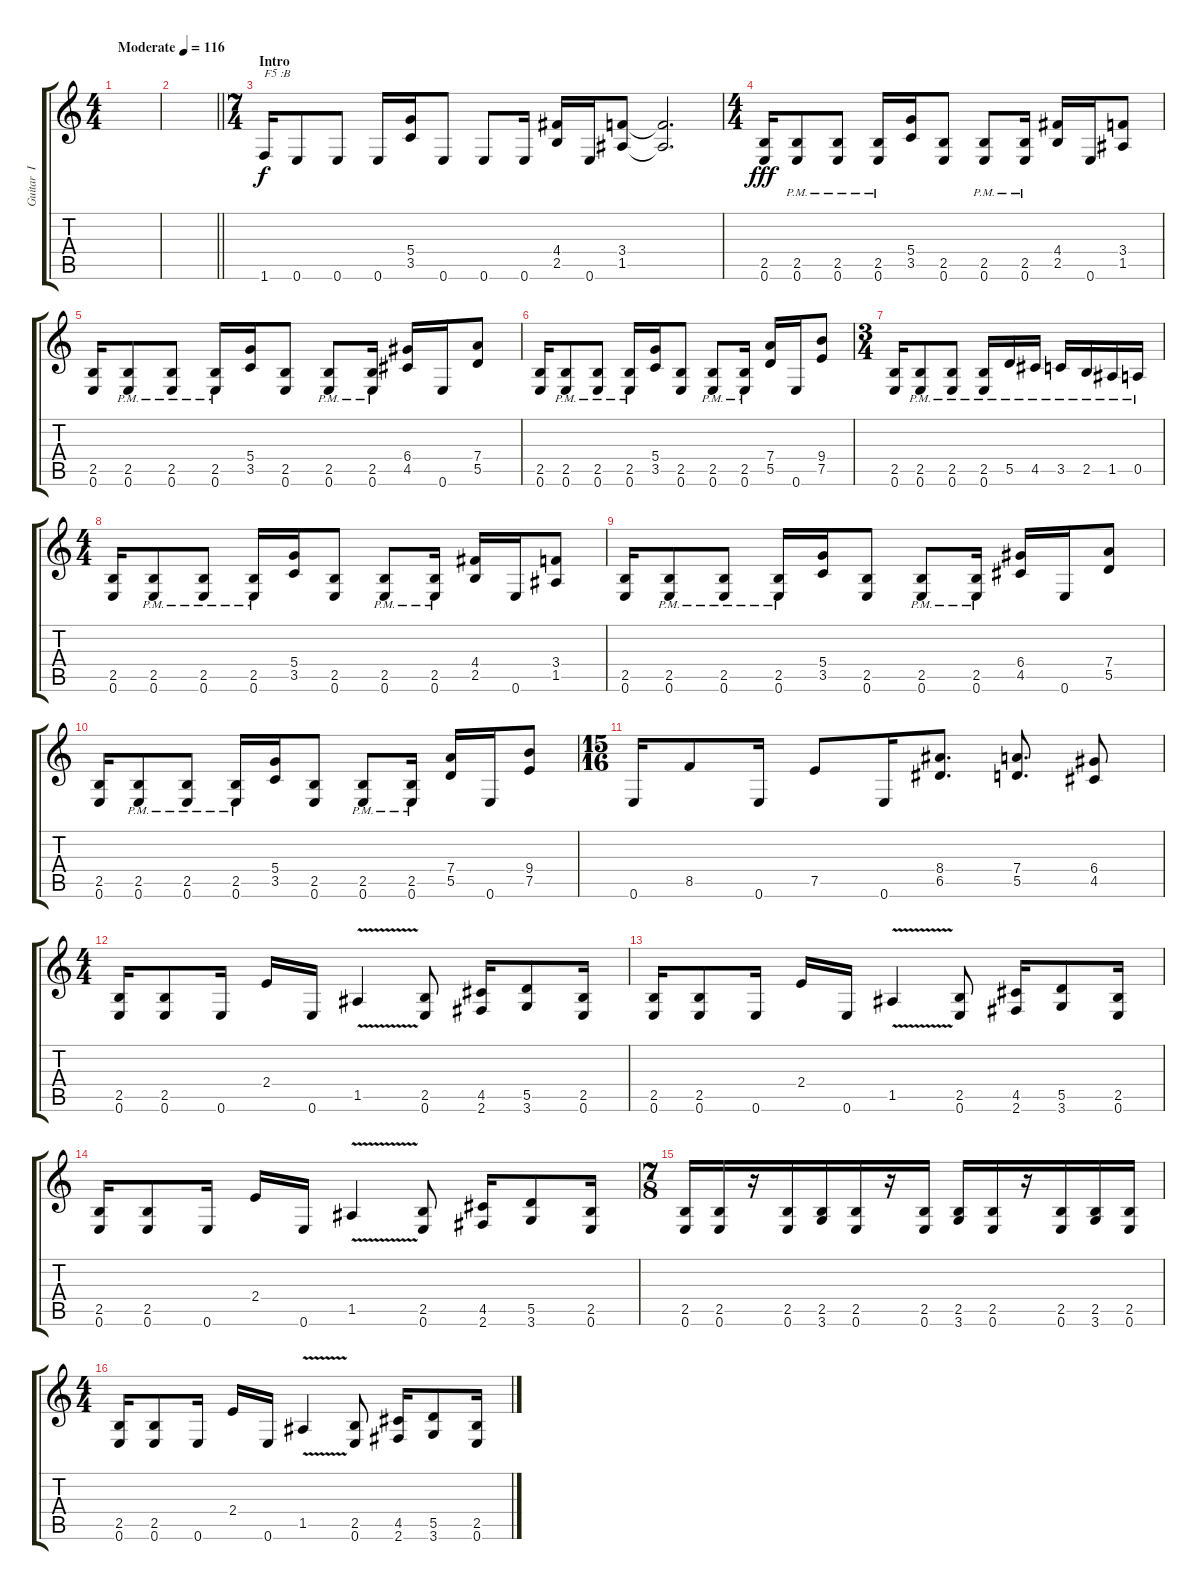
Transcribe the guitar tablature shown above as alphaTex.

\track ("Guitar  I" "Guitar  I") {instrument distortionguitar}
\staff {score tabs}
\tuning (E4 B3 G3 D3 A2 E2) {hide}
\ts (4 4)
\tempo (116 "Moderate")
\clef g2
\ks c
|
\barLineRight lightlight
|
\ts (7 4)
\section ("" "Intro")
1.6.16{txt "F5 :B"} 0.6.8 0.6.8 0.6.16 (5.4 3.5).16 0.6.8 0.6.8 0.6.16 (4.4 2.5).16 0.6.16 (3.4 1.5).8 (3.4{t} 1.5{t}).2{d dy f} |
\ts (4 4)
(2.5 0.6).16{dy fff} (2.5{pm} 0.6{pm}).8 (2.5{pm} 0.6{pm}).8 (2.5{pm} 0.6{pm}).16 (5.4 3.5).16 (2.5 0.6).8 (2.5{pm} 0.6{pm}).8 (2.5{pm} 0.6{pm}).16 (4.4 2.5).16 0.6.16 (3.4 1.5).8 |
(2.5 0.6).16 (2.5{pm} 0.6{pm}).8 (2.5{pm} 0.6{pm}).8 (2.5{pm} 0.6{pm}).16 (5.4 3.5).16 (2.5 0.6).8 (2.5{pm} 0.6{pm}).8 (2.5{pm} 0.6{pm}).16 (6.4 4.5).16 0.6.16 (7.4 5.5).8 |
(2.5 0.6).16 (2.5{pm} 0.6{pm}).8 (2.5{pm} 0.6{pm}).8 (2.5{pm} 0.6{pm}).16 (5.4 3.5).16 (2.5 0.6).8 (2.5{pm} 0.6{pm}).8 (2.5{pm} 0.6{pm}).16 (7.4 5.5).16 0.6.16 (9.4 7.5).8 |
\ts (3 4)
(2.5 0.6).16 (2.5{pm} 0.6{pm}).8 (2.5{pm} 0.6{pm}).8 (2.5{pm} 0.6{pm}).16 5.5{pm}.16 4.5{pm}.16 3.5{pm}.16 2.5{pm}.16 1.5{pm}.16 0.5{pm}.16 |
\ts (4 4)
(2.5 0.6).16 (2.5{pm} 0.6{pm}).8 (2.5{pm} 0.6{pm}).8 (2.5{pm} 0.6{pm}).16 (5.4 3.5).16 (2.5 0.6).8 (2.5{pm} 0.6{pm}).8 (2.5{pm} 0.6{pm}).16 (4.4 2.5).16 0.6.16 (3.4 1.5).8 |
(2.5 0.6).16 (2.5{pm} 0.6{pm}).8 (2.5{pm} 0.6{pm}).8 (2.5{pm} 0.6{pm}).16 (5.4 3.5).16 (2.5 0.6).8 (2.5{pm} 0.6{pm}).8 (2.5{pm} 0.6{pm}).16 (6.4 4.5).16 0.6.16 (7.4 5.5).8 |
(2.5 0.6).16 (2.5{pm} 0.6{pm}).8 (2.5{pm} 0.6{pm}).8 (2.5{pm} 0.6{pm}).16 (5.4 3.5).16 (2.5 0.6).8 (2.5{pm} 0.6{pm}).8 (2.5{pm} 0.6{pm}).16 (7.4 5.5).16 0.6.16 (9.4 7.5).8 |
\ts (15 16)
0.6.16 8.5.8 0.6.16 7.5.8 0.6.16 (8.4 6.5).8{d} (7.4 5.5).8{d} (6.4 4.5).8 |
\ts (4 4)
(2.5 0.6).16 (2.5 0.6).8 0.6.16 2.4.16 0.6.16 1.5{v}.4 (2.5 0.6).8 (4.5 2.6).16 (5.5 3.6).8 (2.5 0.6).16 |
(2.5 0.6).16 (2.5 0.6).8 0.6.16 2.4.16 0.6.16 1.5{v}.4 (2.5 0.6).8 (4.5 2.6).16 (5.5 3.6).8 (2.5 0.6).16 |
(2.5 0.6).16 (2.5 0.6).8 0.6.16 2.4.16 0.6.16 1.5{v}.4 (2.5 0.6).8 (4.5 2.6).16 (5.5 3.6).8 (2.5 0.6).16 |
\ts (7 8)
(2.5 0.6).16 (2.5 0.6).16 r.16 (2.5 0.6).16 (2.5 3.6).16 (2.5 0.6).16 r.16 (2.5 0.6).16 (2.5 3.6).16 (2.5 0.6).16 r.16 (2.5 0.6).16 (2.5 3.6).16 (2.5 0.6).16 |
\ts (4 4)
(2.5 0.6).16 (2.5 0.6).8 0.6.16 2.4.16 0.6.16 1.5{v}.4 (2.5 0.6).8 (4.5 2.6).16 (5.5 3.6).8 (2.5 0.6).16
